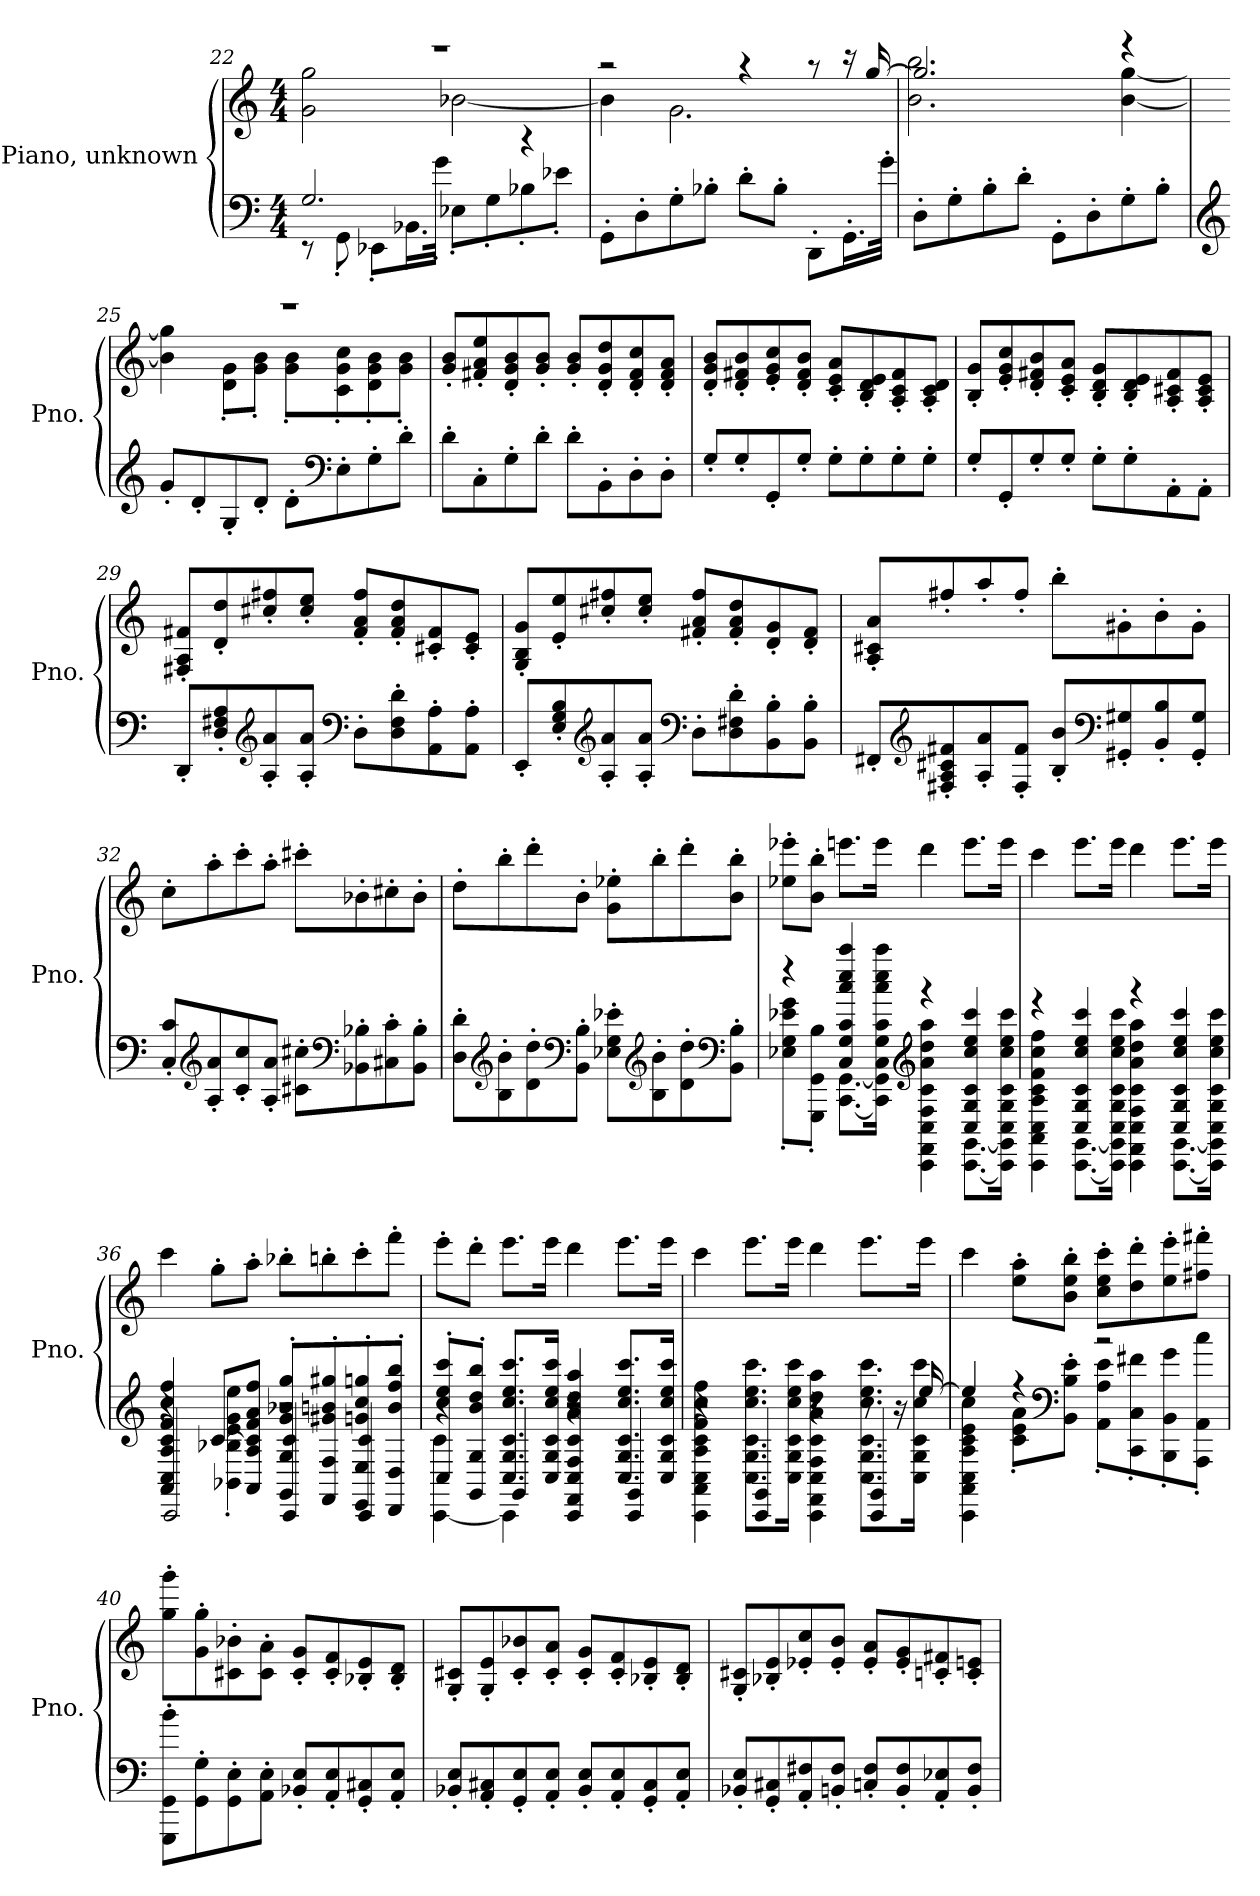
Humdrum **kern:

**kern	**kern
*part1	*part1
*staff2	*staff1
*I"Piano, unknown	*
*I'Pno.	*
*clefF4	*clefG2
*k[]	*k[]
*M4/4	*M4/4
=22	=22
*^	*^
2.G/	8r	1r	2g\ 2gg\
.	8GG'\	.	.
.	8EE-X'\L	.	.
.	16.BB-X'\L	.	.
.	32g'\JJk	.	.
.	8E-X'\L	.	[2b-X\
.	8G'\	.	.
4r	8B-X'\	.	.
.	8e-X'\J	.	.
*v	*v	*	*
!!LO:LB:g=z	!!
=23	=23	=23
8GG'\L	2r	4b-\]
8D'\	.	.
8G'\	.	2.g\
8B-X'\J	.	.
8d'\L	4r	.
8B-'\J	.	.
8DD'\L	8r	.
16.GG'\L	16r	.
.	[16gg/	.
32g'\JJk	.	.
=24	=24	=24
8D'\L	2.gg/]	2.b\ 2.bb\
8G'\	.	.
8B'\	.	.
8d'\J	.	.
8GG'\L	.	.
8D'\	.	.
8G'\	4r	[4b\ [4gg\
8B'\J	.	.
=25	=25	=25
*clefG2	*	*
8g'/L	1r	4b\] 4gg\]
8d'/	.	.
8G'/	.	8d\' 8g\'L
8d'/J	.	8g\' 8b\'J
8d'\L	.	8g\' 8b\'L
*clefF4	*	*
8E'\	.	8c\' 8g\' 8cc\'
8G'\	.	8d\' 8g\' 8b\'
8d'\J	.	8g\' 8b\'J
*	*v	*v
=26	=26
8d'\L	8g/' 8b/'L
8C'\	8f#X/' 8a/' 8ee/'
8G'\	8d/' 8g/' 8b/'
8d'\J	8g/' 8b/'J
8d'\L	8g/' 8b/'L
8BB'\	8d/' 8g/' 8dd/'
8D'\	8d/' 8f#/' 8cc/'
8D'\J	8d/' 8f#/' 8a/'J
!!LO:LB:g=z
=27	=27
8G'/L	8d/' 8g/' 8b/'L
8G'/	8d/' 8f#X/' 8b/'
8GG'/	8e/' 8g/' 8cc/'
8G'/J	8d/' 8f#/' 8b/'J
8G'\L	8c/' 8e/' 8a/'L
8G'\	8B/' 8d/' 8e/'
8G'\	8A/' 8c/' 8f#/'
8G'\J	8A/' 8c/' 8d/'J
=28	=28
8G'/L	8B/' 8g/'L
8GG'/	8e/' 8g/' 8cc/'
8G'/	8d/' 8f#X/' 8b/'
8G'/J	8c/' 8e/' 8a/'J
8G'\L	8B/' 8d/' 8g/'L
8G'\	8B/' 8d/' 8e/'
8AA'\	8A/' 8c#X/' 8f#/'
8AA'\J	8A/' 8c#/' 8e/'J
=29	=29
8DD'/L	8F#X/' 8A/' 8f#X/'L
8D/' 8F#X/' 8A/'	8d/' 8dd/'
*clefG2	*
8A/' 8a/'	8cc#X/' 8ff#X/'
8A/' 8a/'J	8cc#/' 8ee/'J
*clefF4	*
8D'\L	8f#/' 8a/' 8ff#/'L
8D\' 8F#\' 8d\'	8f#/' 8a/' 8dd/'
8AA\' 8A\'	8c#X/' 8f#/'
8AA\' 8A\'J	8c#/' 8e/'J
!!LO:LB:g=z
=30	=30
8EE'/L	8G/' 8B/' 8g/'L
8E/' 8G/' 8B/'	8e/' 8ee/'
*clefG2	*
8A/' 8a/'	8cc#X/' 8ff#X/'
8A/' 8a/'J	8cc#/' 8ee/'J
*clefF4	*
8D'\L	8f#X/' 8a/' 8ff#/'L
8D\' 8F#X\' 8d\'	8f#/' 8a/' 8dd/'
8BB\' 8B\'	8d/' 8g/'
8BB\' 8B\'J	8d/' 8f#/'J
=31	=31
8FF#X'/L	8A/' 8c#X/' 8a/'L
*clefG2	*
8F#X/' 8A/' 8c#X/' 8f#X/'	8ff#X'/
8A/' 8a/'	8aa'/
8F#/' 8f#/'J	8ff#'/J
8B/' 8b/'L	8bb'\L
*clefF4	*
8GG#X/' 8G#X/'	8g#X'\
8BB/' 8B/'	8b'\
8GG#/' 8G#/'J	8g#'\J
=32	=32
8C/' 8c/'L	8cc'\L
*clefG2	*
8A/' 8a/'	8aa'\
8c/' 8cc/'	8ccc'\
8A/' 8a/'J	8aa'\J
8c#X\' 8cc#X\'L	8ccc#X'\L
*clefF4	*
8BB-X\' 8B-X\'	8b-X'\
8C#X\' 8c#\'	8cc#X'\
8BB-\' 8B-\'J	8b-'\J
!!LO:LB:g=z
=33	=33
8D\' 8d\'L	8dd'\L
*clefG2	*
8B\' 8b\'	8bb'\
8d\' 8dd\'	8ddd'\
*clefF4	*
8BB\' 8B\'J	8b'\J
8E-X\' 8G\' 8e-X\'L	8g\' 8ee-X\'L
*clefG2	*
8B\' 8b\'	8bb'\
8d\' 8dd\'	8ddd'\
*clefF4	*
8BB\' 8B\'J	8b\' 8bb\'J
=34	=34
*^	*
4r	8E-X\' 8G\' 8e-X\' 8g\'L	8ee-X\' 8eee-X\'L
.	8GGG\' 8GG\' 8B\'J	8b\' 8bb\'J
4C/ 4G/ 4c/ 4cc/ 4ee/ 4ccc/	[8.CC\ [8.GG\L	8.eeen\L
.	16CC\] 16GG\] 16C\ 16G\ 16c\ 16cc\ 16ee\ 16ccc\Jk	16eee\Jk
*clefG2	*	*
4r	4CC\ 4FF\ 4C\ 4F\ 4c\ 4a\ 4dd\ 4aa\	4ddd\
4C/ 4G/ 4c/ 4cc/ 4ee/ 4ccc/	[8.CC\ [8.GG\L	8.eee\L
.	16CC\] 16GG\] 16C\ 16G\ 16c\ 16cc\ 16ee\ 16ccc\Jk	16eee\Jk
=35	=35	=35
4r	4CC\ 4AA\ 4C\ 4A\ 4c\ 4f\ 4cc\ 4ff\	4ccc\
4C/ 4G/ 4c/ 4cc/ 4ee/ 4ccc/	[8.CC\ [8.GG\L	8.eee\L
.	16CC\] 16GG\] 16C\ 16G\ 16c\ 16cc\ 16ee\ 16ccc\Jk	16eee\Jk
4r	4CC\ 4FF\ 4C\ 4F\ 4c\ 4a\ 4dd\ 4aa\	4ddd\
4C/ 4G/ 4c/ 4cc/ 4ee/ 4ccc/	[8.CC\ [8.GG\L	8.eee\L
.	16CC\] 16GG\] 16C\ 16G\ 16c\ 16cc\ 16ee\ 16ccc\Jk	16eee\Jk
!!LO:LB:g=z
=36	=36	=36
*	*^	*
4AA/ 4C/ 4A/ 4c/ 4f/ 4cc/ 4ff/	4r	2CC/	4ccc\
[8c/L	4BB-X\' 4B-X\' 4e\' 4g\' 4ee\'	.	8gg'\L
8AA/ 8A/ 8c/] 8f/ 8a/ 8ff/J	.	.	8aa'\J
8GG/' 8G/' 8g/' 8b-X/' 8gg/'L	2r	4CC/ 4c/	8bb-X'\L
8FF/' 8F/' 8g#X/' 8bn/' 8gg#X/'	.	.	8bbn'\
8EE/' 8E/' 8gn/' 8cc/' 8ggn/'	.	4CC/ 4c/	8ccc'\
8DD/' 8D/' 8b/' 8ff/' 8bb/'J	.	.	8fff'\J
=37	=37	=37	=37
8C/' 8cc/' 8ee/' 8ccc/'L	[4CC\ 4c\	4r	8eee'\L
8GG/' 8G/' 8b/' 8dd/' 8bb/'J	.	.	8ddd'\J
8.C/ 8.G/ 8.c/ 8.cc/ 8.ee/ 8.ccc/L	4CC\]	4GG/	8.eee\L
16C/ 16G/ 16c/ 16cc/ 16ee/ 16ccc/Jk	.	.	16eee\Jk
4CC/ 4FF/ 4C/ 4F/ 4c/ 4a/ 4dd/ 4aa/	2r	4r	4ddd\
8.C/ 8.G/ 8.c/ 8.cc/ 8.ee/ 8.ccc/L	.	4CC/ 4GG/	8.eee\L
16C/ 16G/ 16c/ 16cc/ 16ee/ 16ccc/Jk	.	.	16eee\Jk
=38	=38	=38	=38
2r	4CC\ 4AA\ 4C\ 4A\ 4c\ 4f\ 4cc\ 4ff\	4r	4ccc\
.	8.C\ 8.G\ 8.c\ 8.cc\ 8.ee\ 8.ccc\L	4CC/ 4GG/	8.eee\L
.	16C\ 16G\ 16c\ 16cc\ 16ee\ 16ccc\Jk	.	16eee\Jk
4r	4CC\ 4FF\ 4C\ 4F\ 4c\ 4a\ 4dd\ 4aa\	4r	4ddd\
8r	8.C\ 8.G\ 8.c\ 8.cc\ 8.ee\ 8.ccc\L	4CC/ 4GG/	8.eee\L
16r	.	.	.
[16ee/	16C\ 16G\ 16c\ 16cc\ 16ccc\Jk	.	16eee\Jk
*	*v	*v	*
!!LO:PB:g=z
=39	=39	=39
4ee/]	4CC\ 4AA\ 4C\ 4A\ 4c\ 4e\ 4cc\	4ccc\
4r	8c\' 8e\' 8a\'L	8ee\' 8aa\'L
*clefF4	*	*
.	8BB\' 8B\' 8e\'J	8b\' 8ee\' 8bb\'J
2r	8AA\' 8A\' 8e\'L	8cc\' 8ee\' 8ccc\'L
.	8CC\' 8C\' 8f#X\'	8dd\' 8ddd\'
.	8BBB\' 8BB\' 8g\'	8ee\' 8eee\'
.	8AAA\' 8AA\' 8cc\'J	8ff#X\' 8fff#X\'J
*v	*v	*
=40	=40
8GGG\' 8GG\' 8b\'L	8gg\' 8ggg\'L
8GG\' 8G\'	8g\' 8gg\'
8GG\' 8E\'	8c#X\' 8b-X\'
8AA\' 8E\'J	8c#\' 8a\'J
8BB-X/' 8E/'L	8c#/' 8g/'L
8AA/' 8E/'	8c#/' 8f/'
8GG/' 8C#X/'	8B-X/' 8e/'
8AA/' 8E/'J	8B-/' 8d/'J
=41	=41
8BB-X/' 8E/'L	8G/' 8c#X/'L
8AA/' 8C#X/'	8G/' 8e/'
8GG/' 8E/'	8c#/' 8b-X/'
8AA/' 8E/'J	8c#/' 8a/'J
8BB-/' 8E/'L	8c#/' 8g/'L
8AA/' 8E/'	8c#/' 8f/'
8GG/' 8C#/'	8B-X/' 8e/'
8AA/' 8E/'J	8B-/' 8d/'J
!!LO:LB:g=z
=42	=42
8BB-X/' 8E/'L	8G/' 8c#X/'L
8GG/' 8C#X/'	8B-X/' 8e/'
8AA/' 8F#X/'	8e-X/' 8cc/'
8BBn/' 8F#/'J	8e-/' 8b/'J
8Cn/' 8F#/'L	8e-/' 8a/'L
8BB/' 8F#/'	8e-/' 8g/'
8AA/' 8E-X/'	8cn/' 8f#X/'
8BB/' 8F#/'J	8c/' 8en/'J
=	=
*-	*-
